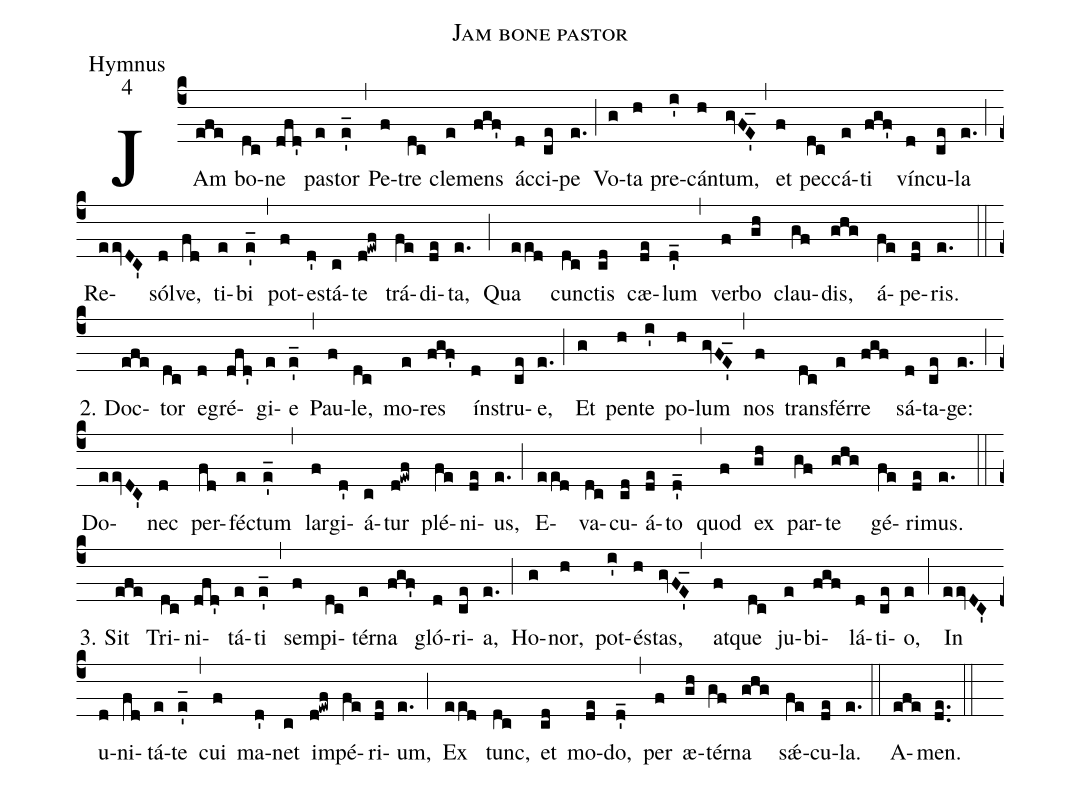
name:Jam bone pastor;
office-part:Hymnus;
mode:4;
%%
(c4)JAm(efe) bo(dc)ne(dfd') pas(e)tor(e_') (,) Pe(f)tre(dc) cle(e)mens(fgf') ác(d)ci(ce)pe(e.) (;)
Vo(g)ta(h) pre(i')cán(h)tum,(gvFE_') (,) et(f) pec(dc)cá(e)ti(fgf') vín(d)cu(ce)la(e.) (;)
Re(eevDC')sól(d)ve,(fd) ti(e)bi(e'_) (,) pot(f)es(d')tá(c)te(d!ewf) trá(fe)di(de)ta,(e.) (;)
Qua(eed) cunc(dc)tis(cd) cæ(de)lum(d'_) (,) ver(f)bo(gh) clau(gf)dis,(ghg) á(fe)pe(de)ris.(e.) (::)

2. Doc(efe)tor(dc) e(d)gré(dfd')gi(e)e(e_') (,) Pau(f)le,(dc) mo(e)res(fgf') ín(d)stru(ce)e,(e.) (;)
Et(g) pen(h)te(i') po(h)lum(gvFE_') (,) nos(f) trans(dc)fér(e)re(fgf) sá(d)ta(ce)ge:(e.) (;)
Do(eevDC')nec(d) per(fd)féc(e)tum(e'_) (,) lar(f)gi(d')á(c)tur(d!ewf) plé(fe)ni(de)us,(e.) (;)
E(eed)va(dc)cu(cd)á(de)to(d'_) (,) quod(f) ex(gh) par(gf)te(ghg) gé(fe)ri(de)mus.(e.) (::)

3. Sit(efe) Tri(dc)ni(dfd')tá(e)ti(e_') (,) sem(f)pi(dc)tér(e)na(fgf') gló(d)ri(ce)a,(e.) (;)
Ho(g)nor,(h) pot(i')és(h)tas,(gvFE_') (,) at(f)que(dc) ju(e)bi(fgf)lá(d)ti(ce)o,(e) (;)
In(eevDC') u(d)ni(fd)tá(e)te(e'_) (,) c{ui}(f) ma(d')net(c) im(d!ewf)pé(fe)ri(de)um,(e.) (;)
Ex(eed) tunc,(dc) et(cd) mo(de)do,(d'_) (,) per(f) æ(gh)tér(gf)na(ghg) sǽ(fe)cu(de)la.(e.) (::)
A(efe)men.(de..) (::)
